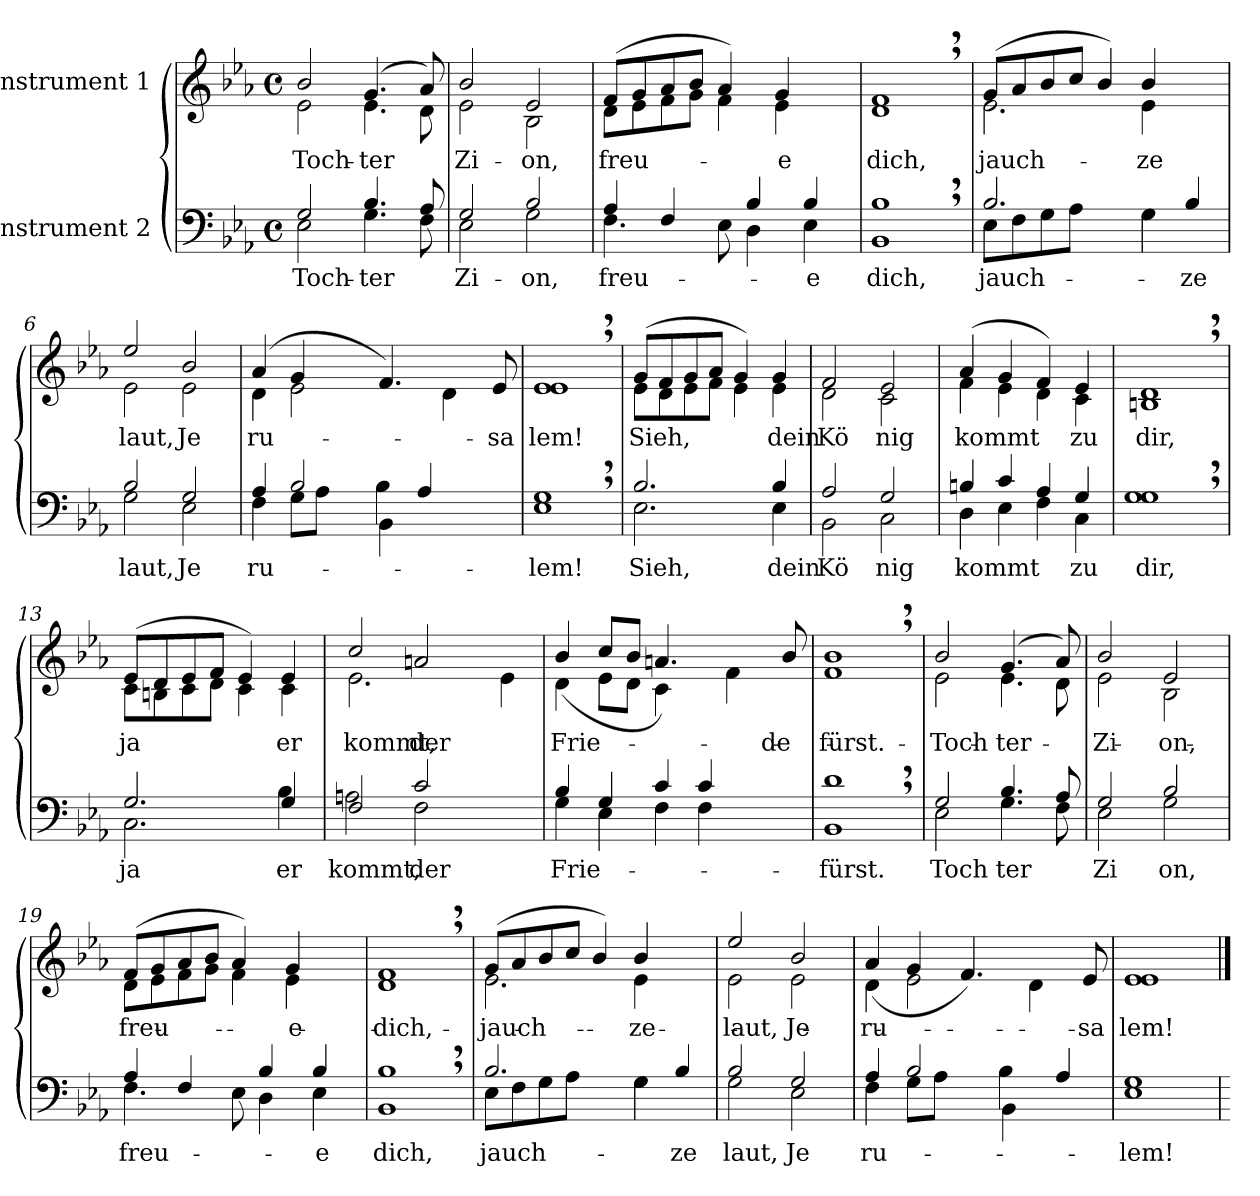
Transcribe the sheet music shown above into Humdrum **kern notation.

**kern	**text	**kern	**text
*part2	*part2	*part1	*part1
*staff2	*staff2	*staff1	*staff1
*I"Instrument 2	*	*I"Instrument 1	*
!!LO:PB:g=z
*stria5	*	*stria5	*
*clefF4	*	*clefG2	*
*k[b-e-a-]	*	*k[b-e-a-]	*
*E-:	*	*E-:	*
*M4/4	*	*M4/4	*
*met(c)	*	*met(c)	*
=1	=1	=1	=1
!	!LO:LY:a:cj	!	!LO:LY:b:cj
*^	*	*^	*
2G/	2E-\	Toch-	2b-/	2e-\	Toch-
!	!	!LO:LY:a	!	!	!LO:LY:b
4.B-/	4.G\	-ter	(>4.g/	4.e-\	-ter
8A-/	8F\	.	8a-/)	8d\	.
=2	=2	=2	=2	=2	=2
!	!	!LO:LY:a:cj	!	!	!LO:LY:b:cj
2G/	2E-\	Zi-	2b-/	2e-\	Zi-
!	!	!LO:LY:a:cj	!	!	!LO:LY:b:cj
2B-/	2G\	-on,	2e-/	2B-\	-on,
=3	=3	=3	=3	=3	=3
!	!	!LO:LY:a:cj	!	!	!LO:LY:b:cj
4.F\	4A-/	freu-	(>8f/L	8d\L	freu-
.	.	.	8g/	8e-\	.
.	4F/	.	8a-/	8f\	.
4ryy	.	.	8b-/J	8g\J	.
.	8E-\	.	4a-/)	4f\	.
4D\	4B-/	.	.	.	.
!	!	!	!	!	!LO:LY:b:cj
.	.	.	4g/	4e-\	-e
!	!	!LO:LY:a:cj	!	!	!
4E-\	4B-/	-e	.	.	.
.	.	.	8ryy	8ryy	.
*v	*v	*	*	*	*
=4	=4	=4	=4	=4
!	!LO:LY:a:cj	!	!	!LO:LY:b:cj
*	*	*v	*v	*
1B-,< 1BB-,<	dich,	1f,> 1d,>	dich,
!!LO:LB:g=z
=5	=5	=5	=5
!	!LO:LY:a:cj	!	!LO:LY:b:cj
*^	*	*^	*
2.B-/	8E-\L	jauch-	(>8g/L	2.e-\	jauch-
.	8F\	.	8a-/	.	.
.	8G\	.	8b-/	.	.
.	8A-\J	.	8cc/J	.	.
.	4ryy	.	4b-/)	.	.
!	!	!	!	!	!LO:LY:b:cj
4G\	4G\	.	4b-/	4e-\	-ze
!	!	!LO:LY:a:cj	!	!	!
4B-/	4ryy	-ze	4ryy	4ryy	.
=6	=6	=6	=6	=6	=6
!	!	!LO:LY:a:cj	!	!	!LO:LY:b:cj
2B-/	2G\	laut,	2ee-/	2e-\	laut,
!	!	!LO:LY:a:cj	!	!	!LO:LY:b:cj
2G/	2E-\	Je	2b-/	2e-\	Je
=7	=7	=7	=7	=7	=7
!	!	!LO:LY:a:cj	!	!	!LO:LY:b:cj
4F\	4A-/	ru-	4d\	(>4a-/	ru-
8G\L	2B-/	.	4g/	2e-\	.
8A-\J	.	.	.	.	.
4ryy	.	.	1ryy	.	.
4BB-\	4B-\	.	.	4.f/)	.
4ryy	4A-/	.	.	.	.
.	.	.	.	4d\	.
4ryy	4ryy	.	.	.	.
!	!	!	!	!	!LO:LY:b:cj
.	.	.	.	8e-/	-sa
*v	*v	*	*	*	*
=8	=8	=8	=8	=8
!	!LO:LY:a:cj	!	!	!LO:LY:b:cj
*	*	*v	*v	*
1G,> 1E-,>	-lem!	1e-,> 1e-,>	lem!
!!LO:LB:g=z
=9	=9	=9	=9
!	!LO:LY:a	!	!LO:LY:b
*^	*	*^	*
2.B-/	2.E-\	Sieh,	(>8g/L	8e-\L	Sieh,
.	.	.	8f/	8d\	.
.	.	.	8g/	8e-\	.
.	.	.	8a-/J	8f\J	.
.	.	.	4g/)	4e-\	.
!	!	!LO:LY:a:cj	!	!	!LO:LY:b:cj
4B-/	4E-\	dein	4g/	4e-\	dein
=10	=10	=10	=10	=10	=10
!	!	!LO:LY:a:cj	!	!	!LO:LY:b:cj
2A-/	2BB-\	Kö	2f/	2d\	Kö
!	!	!LO:LY:a:cj	!	!	!LO:LY:b:cj
2G/	2C\	nig	2e-/	2c\	nig
=11	=11	=11	=11	=11	=11
!	!	!LO:LY:a	!	!	!LO:LY:b
4Bn/	4D\	kommt	(>4a-/	4f\	kommt
4c/	4E-\	.	4g/	4e-\	.
4A-/	4F\	.	4f/)	4d\	.
!	!	!LO:LY:a:cj	!	!	!LO:LY:b:cj
4G/	4C\	zu	4e-/	4c\	zu
=12	=12	=12	=12	=12	=12
!	!	!LO:LY:a:cj	!	!	!LO:LY:b:cj
*v	*v	*	*	*	*
*	*	*v	*v	*
1G,> 1G,>	dir,	1d,> 1Bn,>	dir,
!!LO:LB:g=z
=13	=13	=13	=13
!	!LO:LY:a:cj	!	!LO:LY:b:cj
*^	*	*^	*
2.G/	2.C\	ja	(>8e-/L	8c\L	ja
.	.	.	8d/	8Bn\	.
.	.	.	8e-/	8c\	.
.	.	.	8f/J	8d\J	.
.	.	.	4e-/)	4c\	.
!	!	!LO:LY:a:cj	!	!	!LO:LY:b:cj
4G/	4B-\	er	4e-/	4c\	er
=14	=14	=14	=14	=14	=14
!	!	!LO:LY:a:cj	!	!	!LO:LY:b:cj
2F/	2An\	kommt,	2.e-\	2cc/	kommt,
!	!	!LO:LY:a	!	!	!LO:LY:b
2c/	2F\	der	.	2an/	der
.	.	.	2ryy	.	.
4ryy	4ryy	.	.	4e-\	.
=15	=15	=15	=15	=15	=15
!	!	!LO:LY:a:cj	!	!	!LO:LY:b:cj
4B-/	4G\	Frie-	4d\	(>4b-/	Frie-
4G/	4E-\	.	8e-\L	8cc/L	.
.	.	.	8d\J	8b-/J	.
4c/	4F\	.	4c\	4.an/)	.
4c/	4F\	.	2ryy	.	.
.	.	.	.	4f\	.
4ryy	4ryy	.	.	.	.
!	!	!	!	!	!LO:LY:b:cj
.	.	.	.	8b-/	-de-
*v	*v	*	*	*	*
=16	=16	=16	=16	=16
!	!LO:LY:a:cj	!	!	!LO:LY:b:cj
*	*	*v	*v	*
1d,< 1BB-,<	-fürst.	1b-,> 1f,>	-fürst.
!!LO:LB:g=z
=17	=17	=17	=17
!	!LO:LY:a:cj	!	!LO:LY:b:cj
*^	*	*^	*
2G/	2E-\	Toch	2b-/	2e-\	Toch
!	!	!LO:LY:a	!	!	!LO:LY:b
4.B-/	4.G\	ter	(>4.g/	4.e-\	ter
8A-/	8F\	.	8a-/)	8d\	.
=18	=18	=18	=18	=18	=18
!	!	!LO:LY:a:cj	!	!	!LO:LY:b:cj
2G/	2E-\	Zi	2b-/	2e-\	Zi
!	!	!LO:LY:a:cj	!	!	!LO:LY:b:cj
2B-/	2G\	on,	2e-/	2B-\	on,
=19	=19	=19	=19	=19	=19
!	!	!LO:LY:a:cj	!	!	!LO:LY:b:cj
4.F\	4A-/	freu-	(>8f/L	8d\L	freu-
.	.	.	8g/	8e-\	.
.	4F/	.	8a-/	8f\	.
4ryy	.	.	8b-/J	8g\J	.
.	8E-\	.	4a-/)	4f\	.
4B-/	4D\	.	.	.	.
!	!	!	!	!	!LO:LY:b:cj
.	.	.	4g/	4e-\	-e
!	!	!LO:LY:a:cj	!	!	!
4E-\	4B-/	-e	.	.	.
.	.	.	8ryy	8ryy	.
*v	*v	*	*	*	*
=20	=20	=20	=20	=20
!	!LO:LY:a:cj	!	!	!LO:LY:b:cj
*	*	*v	*v	*
1B-,< 1BB-,<	dich,	1f,> 1d,>	dich,
!!LO:LB:g=z
=21	=21	=21	=21
!	!LO:LY:a:cj	!	!LO:LY:b:cj
*^	*	*^	*
2.B-/	8E-\L	jauch-	(>8g/L	2.e-\	jauch-
.	8F\	.	8a-/	.	.
.	8G\	.	8b-/	.	.
.	8A-\J	.	8cc/J	.	.
.	4ryy	.	4b-/)	.	.
!	!	!	!	!	!LO:LY:b:cj
4G\	4G\	.	4b-/	4e-\	-ze
!	!	!LO:LY:a:cj	!	!	!
4B-/	4ryy	-ze	4ryy	4ryy	.
=22	=22	=22	=22	=22	=22
!	!	!LO:LY:a:cj	!	!	!LO:LY:b:cj
2B-/	2G\	laut,	2ee-/	2e-\	laut,
!	!	!LO:LY:a:cj	!	!	!LO:LY:b:cj
2G/	2E-\	Je	2b-/	2e-\	Je
=23	=23	=23	=23	=23	=23
!	!	!LO:LY:a:cj	!	!	!LO:LY:b:cj
4F\	4A-/	ru-	4d\	(>4a-/	ru-
8G\L	2B-/	.	2e-\	4g/	.
8A-\J	.	.	.	.	.
4ryy	.	.	.	4.f/)	.
4BB-\	4B-\	.	2ryy	.	.
.	.	.	.	4d\	.
4ryy	4A-/	.	.	.	.
!	!	!	!	!	!LO:LY:b:cj
.	.	.	.	8e-/	-sa
*v	*v	*	*	*	*
=24	=24	=24	=24	=24
!	!LO:LY:a:cj	!	!	!LO:LY:b:cj
*	*	*v	*v	*
1G 1E-	-lem!	1e- 1e-	lem!
=	==	==	==
*-	*-	*-	*-
